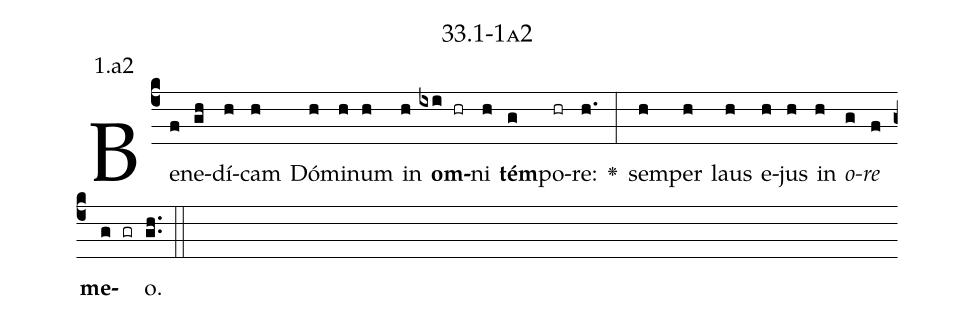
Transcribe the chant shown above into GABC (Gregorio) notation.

name: 33.1-1a2;
annotation: 1.a2;
%%
(c4)Be(f)ne(gh)dí(h)cam(h) Dó(h)mi(h)num(h) in(h) <b>om</b>(ixi hr)ni(h) <b>tém</b>(g)po(hr)re:(h.) <v>\greheightstar</v>(:) sem(h)per(h) laus(h) e(h)jus(h) in(h) <i>o</i>(g)<i>re</i>(f) <b>me</b>(g gr)o.(gh..) (::)


%E(h) u(h) o(g) u(f) a(g) e.(gh..) (::)
